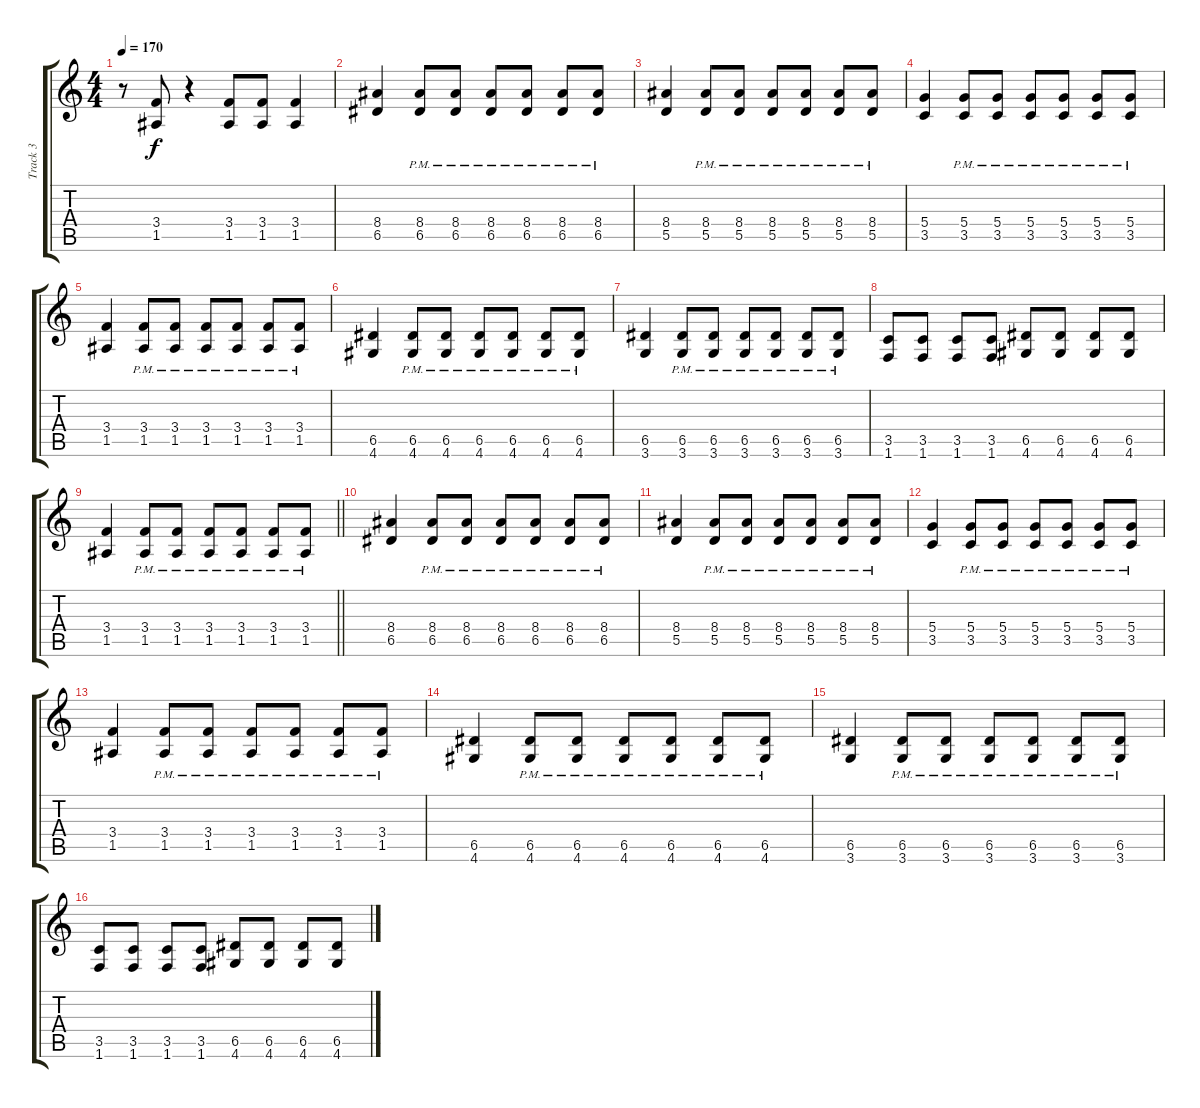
\track ("Track 3" "Track 3") {instrument distortionguitar}
\staff {score tabs}
\tuning (E4 B3 G3 D3 A2 E2) {hide}
\ts (4 4)
\tempo 170
\clef g2
\ks c
r.8{dy f} (3.4 1.5).8 r.4 (3.4 1.5).8 (3.4 1.5).8 (3.4 1.5).4 |
(8.4 6.5).4 (8.4{pm} 6.5).8 (8.4{pm} 6.5).8 (8.4{pm} 6.5).8 (8.4{pm} 6.5).8 (8.4{pm} 6.5).8 (8.4{pm} 6.5).8 |
(8.4 5.5).4 (8.4{pm} 5.5).8 (8.4{pm} 5.5).8 (8.4{pm} 5.5).8 (8.4{pm} 5.5).8 (8.4{pm} 5.5).8 (8.4{pm} 5.5).8 |
(5.4 3.5).4 (5.4{pm} 3.5).8 (5.4{pm} 3.5).8 (5.4{pm} 3.5).8 (5.4{pm} 3.5).8 (5.4{pm} 3.5).8 (5.4{pm} 3.5).8 |
(3.4 1.5).4 (3.4{pm} 1.5).8 (3.4{pm} 1.5).8 (3.4{pm} 1.5).8 (3.4{pm} 1.5).8 (3.4{pm} 1.5).8 (3.4{pm} 1.5).8 |
(6.5 4.6).4 (6.5{pm} 4.6).8 (6.5{pm} 4.6).8 (6.5{pm} 4.6).8 (6.5{pm} 4.6).8 (6.5{pm} 4.6).8 (6.5{pm} 4.6).8 |
(6.5 3.6).4 (6.5{pm} 3.6).8 (6.5{pm} 3.6).8 (6.5{pm} 3.6).8 (6.5{pm} 3.6).8 (6.5{pm} 3.6).8 (6.5{pm} 3.6).8 |
(3.5 1.6).8 (3.5 1.6).8 (3.5 1.6).8 (3.5 1.6).8 (6.5 4.6).8 (6.5 4.6).8 (6.5 4.6).8 (6.5 4.6).8 |
\barLineRight lightlight
(3.4 1.5).4 (3.4{pm} 1.5).8 (3.4{pm} 1.5).8 (3.4{pm} 1.5).8 (3.4{pm} 1.5).8 (3.4{pm} 1.5).8 (3.4{pm} 1.5).8 |
(8.4 6.5).4 (8.4{pm} 6.5).8 (8.4{pm} 6.5).8 (8.4{pm} 6.5).8 (8.4{pm} 6.5).8 (8.4{pm} 6.5).8 (8.4{pm} 6.5).8 |
(8.4 5.5).4 (8.4{pm} 5.5).8 (8.4{pm} 5.5).8 (8.4{pm} 5.5).8 (8.4{pm} 5.5).8 (8.4{pm} 5.5).8 (8.4{pm} 5.5).8 |
(5.4 3.5).4 (5.4{pm} 3.5).8 (5.4{pm} 3.5).8 (5.4{pm} 3.5).8 (5.4{pm} 3.5).8 (5.4{pm} 3.5).8 (5.4{pm} 3.5).8 |
(3.4 1.5).4 (3.4{pm} 1.5).8 (3.4{pm} 1.5).8 (3.4{pm} 1.5).8 (3.4{pm} 1.5).8 (3.4{pm} 1.5).8 (3.4{pm} 1.5).8 |
(6.5 4.6).4 (6.5{pm} 4.6).8 (6.5{pm} 4.6).8 (6.5{pm} 4.6).8 (6.5{pm} 4.6).8 (6.5{pm} 4.6).8 (6.5{pm} 4.6).8 |
(6.5 3.6).4 (6.5{pm} 3.6).8 (6.5{pm} 3.6).8 (6.5{pm} 3.6).8 (6.5{pm} 3.6).8 (6.5{pm} 3.6).8 (6.5{pm} 3.6).8 |
(3.5 1.6).8 (3.5 1.6).8 (3.5 1.6).8 (3.5 1.6).8 (6.5 4.6).8 (6.5 4.6).8 (6.5 4.6).8 (6.5 4.6).8
